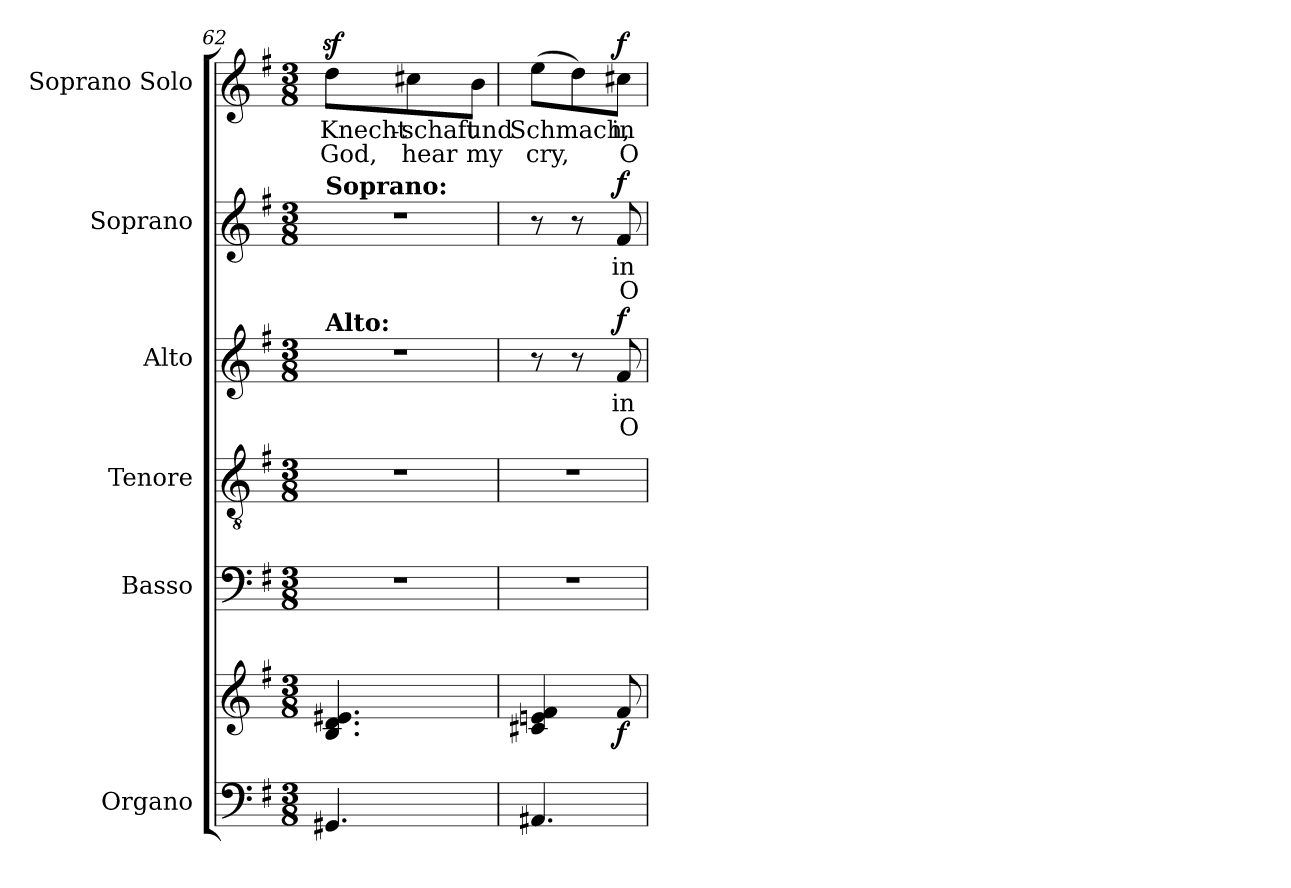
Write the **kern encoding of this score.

**kern	**kern	**dynam	**kern	**kern	**kern	**text	**text	**dynam	**kern	**text	**text	**dynam	**kern	**text	**text	**dynam
*part6	*part6	*part6	*part5	*part4	*part3	*part3	*part3	*part3	*part2	*part2	*part2	*part2	*part1	*part1	*part1	*part1
*staff7	*staff6	*staff6/7	*staff5	*staff4	*staff3	*staff3	*staff3	*staff3	*staff2	*staff2	*staff2	*staff2	*staff1	*staff1	*staff1	*staff1
*I"Organo	*	*	*I"Basso	*I"Tenore	*I"Alto	*	*	*	*I"Soprano	*	*	*	*I"Soprano Solo	*	*	*
*clefF4	*clefG2	*	*clefF4	*clefGv2	*clefG2	*	*	*	*clefG2	*	*	*	*clefG2	*	*	*
*k[f#]	*k[f#]	*	*k[f#]	*k[f#]	*k[f#]	*	*	*	*k[f#]	*	*	*	*k[f#]	*	*	*
*M3/8	*M3/8	*	*M3/8	*M3/8	*M3/8	*	*	*	*M3/8	*	*	*	*M3/8	*	*	*
=62	=62	=62	=62	=62	=62	=62	=62	=62	=62	=62	=62	=62	=62	=62	=62	=62
!	!	!	!	!	!	!	!	!	!LO:TX:a:B:t=Soprano&colon;	!	!	!	!	!	!	!
!	!	!	!	!	!LO:TX:a:B:t=Alto&colon;	!	!	!	!	!	!	!	!	!	!	!
!	!	!	!	!	!	!	!	!	!	!	!	!	!	!LO:LY:b	!LO:LY:b	!
4.GG#X/	4.B/ 4.d/ 4.e#X/	.	4.r	4.r	4.r	.	.	.	4.r	.	.	.	8ddz<\L	Knecht-	God,	.
!	!	!	!	!	!	!	!	!	!	!	!	!	!	!LO:LY:b	!LO:LY:b	!
.	.	.	.	.	.	.	.	.	.	.	.	.	8cc#X\	-schaft	hear	.
!	!	!	!	!	!	!	!	!	!	!	!	!	!	!LO:LY:b	!LO:LY:b	!
.	.	.	.	.	.	.	.	.	.	.	.	.	8b\J	und	my	.
=63	=63	=63	=63	=63	=63	=63	=63	=63	=63	=63	=63	=63	=63	=63	=63	=63
!	!	!	!	!	!	!	!	!	!	!	!	!	!	!LO:LY:b	!LO:LY:b	!
4.AA#X/	4c#X/ 4en/ 4f#/	.	4.r	4.r	8r	.	.	.	8r	.	.	.	(>8ee\L	Schmach,	cry,	.
.	.	.	.	.	8r	.	.	.	8r	.	.	.	8dd\)	.	.	.
!	!	!LO:DY:b	!	!	!	!LO:LY:b	!LO:LY:b	!LO:DY:b	!	!LO:LY:b	!LO:LY:b	!LO:DY:b	!	!LO:LY:b	!LO:LY:b	!LO:DY:b
.	8f#/	f	.	.	8f#/	in	O	f	8f#/	in	O	f	8cc#X\J	in	O	f
=	=	=	=	=	=	=	=	=	=	=	=	=	=	=	=	=
*-	*-	*-	*-	*-	*-	*-	*-	*-	*-	*-	*-	*-	*-	*-	*-	*-
